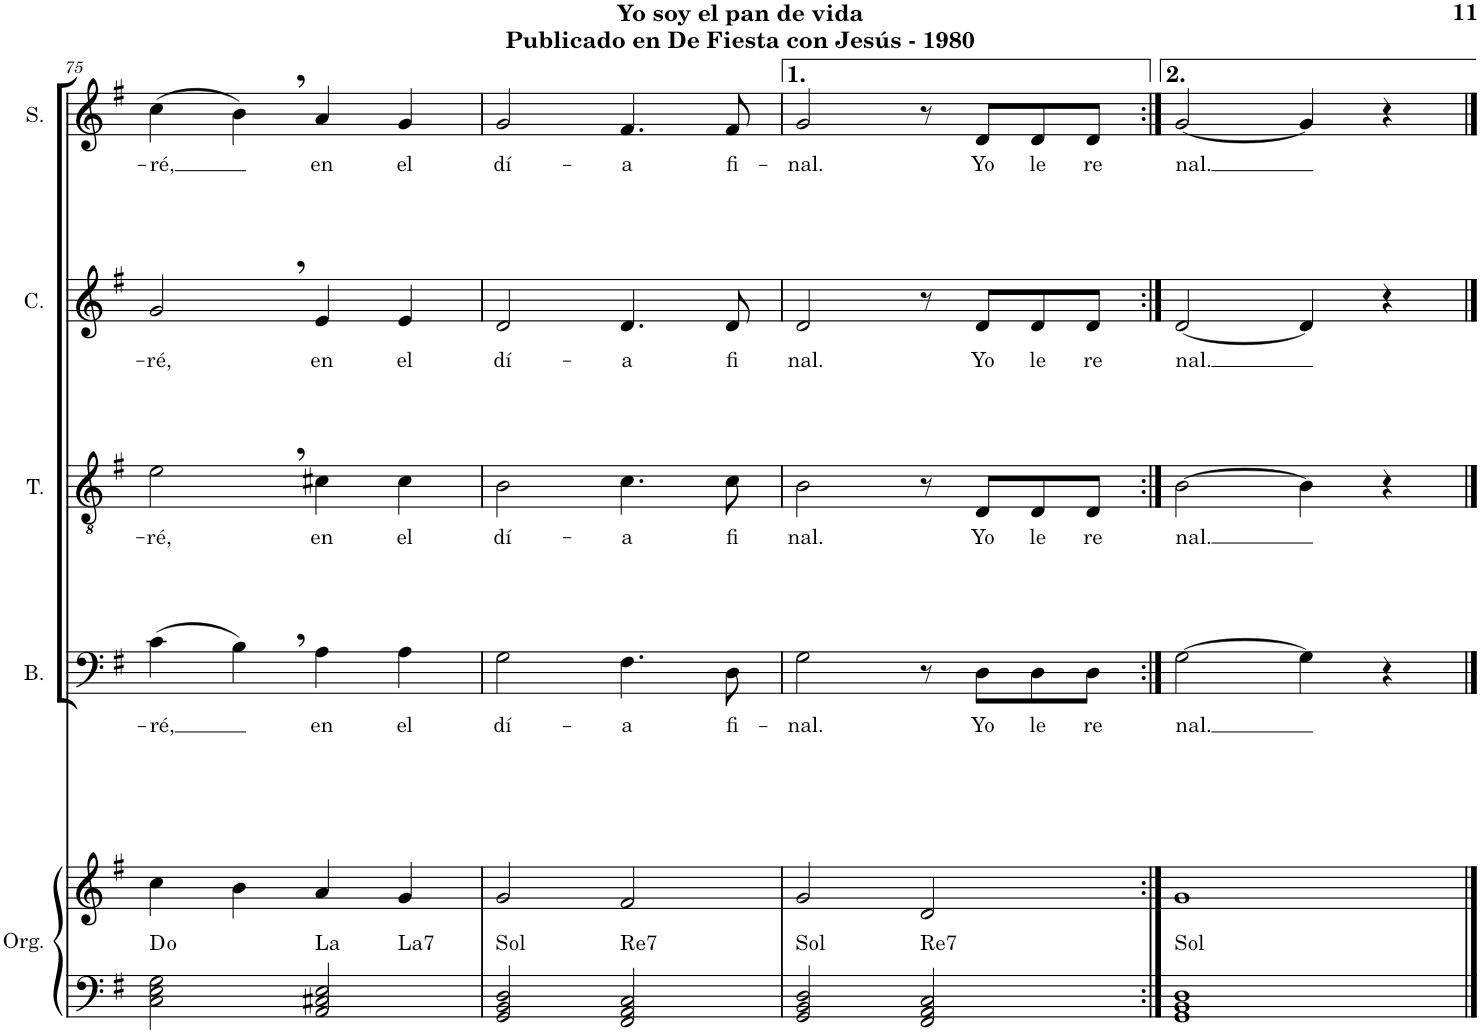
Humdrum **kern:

**kern	**kern	**harte	**kern	**text	**kern	**text	**kern	**text	**kern	**text
*part5	*part5	*part5	*part4	*part4	*part3	*part3	*part2	*part2	*part1	*part1
*staff6	*staff5	*	*staff4	*staff4	*staff3	*staff3	*staff2	*staff2	*staff1	*staff1
*I"Órgano	*	*	*I"Bajo	*	*I"Tenor	*	*I"Contralto	*	*I"Soprano	*
*	*	*	*I'B.	*	*I'T.	*	*I'C.	*	*I'S.	*
!!LO:PB:g=z
*clefF4	*clefG2	*	*clefF4	*	*clefGv2	*	*clefG2	*	*clefG2	*
*k[f#]	*k[f#]	*	*k[f#]	*	*k[f#]	*	*k[f#]	*	*k[f#]	*
*M4/4	*M4/4	*	*M4/4	*	*M4/4	*	*M4/4	*	*M4/4	*
*met(c)	*met(c)	*	*met(c)	*	*met(c)	*	*met(c)	*	*met(c)	*
=75	=75	=75	=75	=75	=75	=75	=75	=75	=75	=75
!	!	!	!	!LO:LY:b	!	!LO:LY:b	!	!LO:LY:b	!	!LO:LY:b
2C\ 2E\ 2G\	4cc\	D:dim	(4c\	-ré,	2e,\	-ré,	2g,/	-ré,	(4cc\	-ré,
.	4b\	.	4B,\)	.	.	.	.	.	4b,\)	.
!	!	!LO:H:n=1:kt=La	!	!LO:LY:b	!	!LO:LY:b	!	!LO:LY:b	!	!LO:LY:b
!	!	!LO:H:n=2:kt=La7	!	!	!	!	!	!	!	!
2AA/ 2C#X/ 2E/	4a/	N N	4A\	en	4c#X\	en	4e/	en	4a/	en
!	!	!	!	!LO:LY:b	!	!LO:LY:b	!	!LO:LY:b	!	!LO:LY:b
.	4g/	.	4A\	el	4c#\	el	4e/	el	4g/	el
=76	=76	=76	=76	=76	=76	=76	=76	=76	=76	=76
!	!	!LO:H:kt=Sol	!	!LO:LY:b	!	!LO:LY:b	!	!LO:LY:b	!	!LO:LY:b
2GG/ 2BB/ 2D/	2g/	N	2G\	dí-	2B\	dí-	2d/	dí-	2g/	dí-
!	!	!LO:H:kt=Re7	!	!LO:LY:b	!	!LO:LY:b	!	!LO:LY:b	!	!LO:LY:b
2FF#/ 2AA/ 2C/	2f#/	N	4.F#\	-a	4.c\	-a	4.d/	-a	4.f#/	-a
!	!	!	!	!LO:LY:b	!	!LO:LY:b	!	!LO:LY:b	!	!LO:LY:b
.	.	.	8D\	fi-	8c\	fi	8d/	fi	8f#/	fi-
=77	=77	=77	=77	=77	=77	=77	=77	=77	=77	=77
!	!	!LO:H:kt=Sol	!	!LO:LY:b	!	!LO:LY:b	!	!LO:LY:b	!	!LO:LY:b
2GG/ 2BB/ 2D/	2g/	N	2G\	-nal.	2B\	-nal.	2d/	-nal.	2g/	-nal.
!	!	!LO:H:kt=Re7	!	!	!	!	!	!	!	!
2FF#/ 2AA/ 2C/	2d/	N	8r	.	8r	.	8r	.	8r	.
!	!	!	!	!LO:LY:b	!	!LO:LY:b	!	!LO:LY:b	!	!LO:LY:b
.	.	.	8D\L	Yo	8D/L	Yo	8d/L	Yo	8d/L	Yo
!	!	!	!	!LO:LY:b	!	!LO:LY:b	!	!LO:LY:b	!	!LO:LY:b
.	.	.	8D\	le	8D/	le	8d/	le	8d/	le
!	!	!	!	!LO:LY:b	!	!LO:LY:b	!	!LO:LY:b	!	!LO:LY:b
.	.	.	8D\J	re	8D/J	re	8d/J	re	8d/J	re
=78:|!	=78:|!	=78:|!	=78:|!	=78:|!	=78:|!	=78:|!	=78:|!	=78:|!	=78:|!	=78:|!
!	!	!LO:H:kt=Sol	!	!LO:LY:b	!	!LO:LY:b	!	!LO:LY:b	!	!LO:LY:b
1GG 1BB 1D	1g	N	[2G\	nal.	[2B\	nal.	[2d/	nal.	[2g/	nal.
.	.	.	4G\]	.	4B\]	.	4d/]	.	4g/]	.
.	.	.	4r	.	4r	.	4r	.	4r	.
==	==	==	==	==	==	==	==	==	==	==
*-	*-	*-	*-	*-	*-	*-	*-	*-	*-	*-
